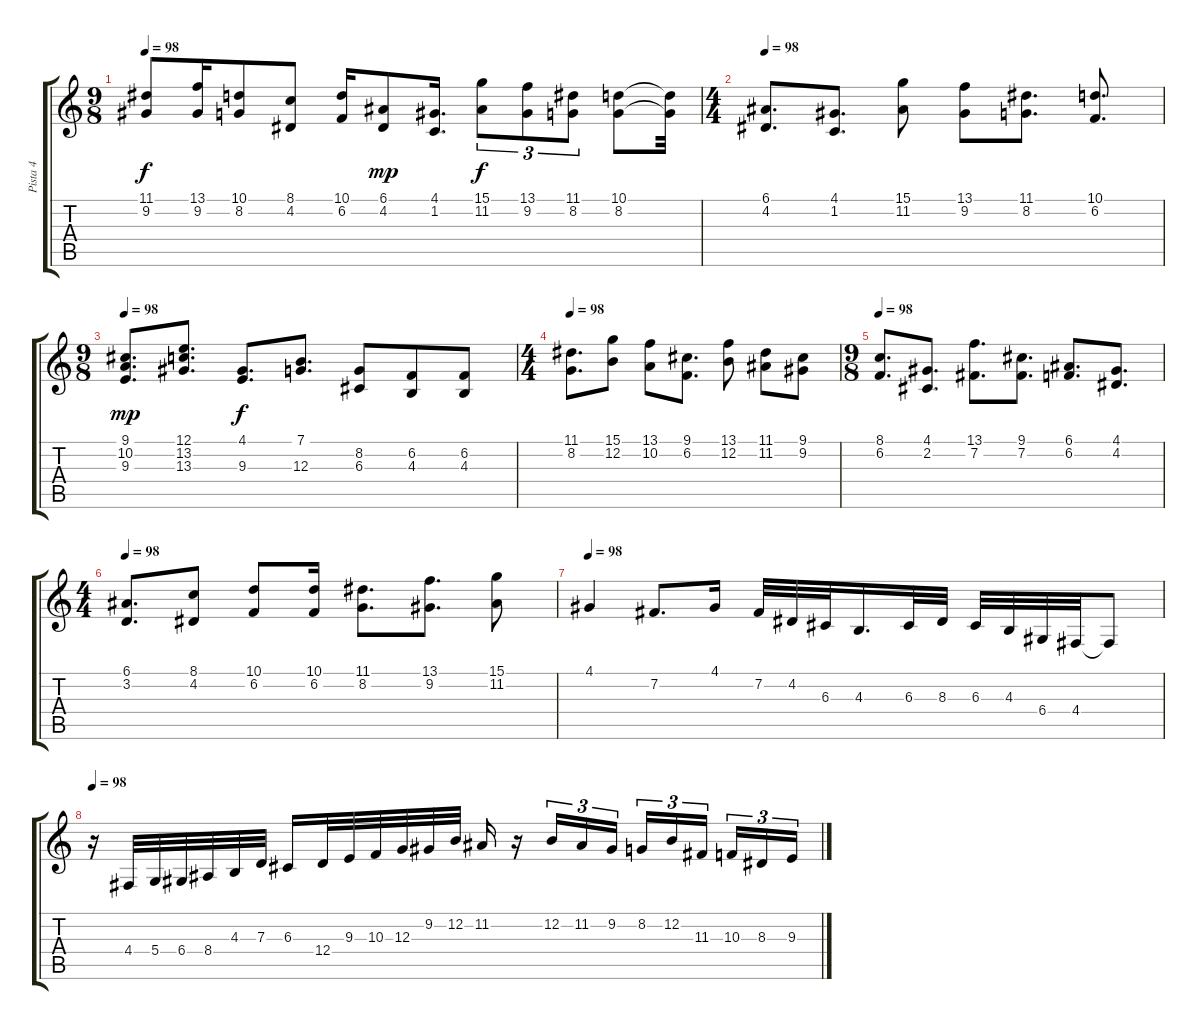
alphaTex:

\track ("Pista 4" "Pista 4") {instrument rockorgan}
\staff {score tabs}
\tuning (E4 B3 G3 D3 A2 E2) {hide}
\ts (9 8)
\tempo 98
\clef g2
\ks c
(11.1 9.2).8{dy f volume 16 instrument lead3calliope} (13.1 9.2).16 (10.1 8.2).8 (8.1 4.2).8 (10.1 6.2).16 (6.1 4.2).8{dy mp} (4.1 1.2).16{d} (15.1 11.2).8{tu (3 2) dy f} (13.1 9.2).8{tu (3 2)} (11.1 8.2).8{tu (3 2)} (10.1 8.2).8 (10.1{t} 8.2{t}).32 |
\ts (4 4)
\tempo 98
(6.1 4.2).8{d volume 16 instrument lead3calliope} (4.1 1.2).8{d} (15.1 11.2).8 (13.1 9.2).8 (11.1 8.2).8{d} (10.1 6.2).8{d} |
\ts (9 8)
\tempo 98
(9.1 10.2 9.3).8{d dy mp volume 16 instrument lead3calliope} (12.1 13.2 13.3).8{d} (4.1 9.3).8{d dy f} (7.1 12.3).8{d} (8.2 6.3).8 (6.2 4.3).8 (6.2 4.3).8 |
\ts (4 4)
\tempo 98
(11.1 8.2).8{d volume 16 instrument lead3calliope} (15.1 12.2).8 (13.1 10.2).8 (9.1 6.2).8{d} (13.1 12.2).8 (11.1 11.2).8 (9.1 9.2).8 |
\ts (9 8)
\tempo 98
(8.1 6.2).8{d volume 16 instrument lead3calliope} (4.1 2.2).8{d} (13.1 7.2).8{d} (9.1 7.2).8{d} (6.1 6.2).8{d} (4.1 4.2).8{d} |
\ts (4 4)
\tempo 98
(6.1 3.2).8{d volume 16 instrument lead3calliope} (8.1 4.2).8 (10.1 6.2).8 (10.1 6.2).16 (11.1 8.2).8{d} (13.1 9.2).8{d} (15.1 11.2).8 |
\tempo 98
4.1.4{volume 16 instrument vibraphone} 7.2.8{d} 4.1.16 7.2.32 4.2.32 6.3.32 4.3.16{d} 6.3.32 8.3.32 6.3.32 4.3.32 6.4.32 4.4.32 4.4{t}.8 |
\tempo 98
r.16{volume 16 instrument vibraphone} 4.4.32 5.4.32 6.4.32 8.4.32 4.3.32 7.3.32 6.3.16 12.4.32 9.3.32 10.3.32 12.3.32 9.2.32 12.2.32 11.2.16 r.16 12.2.16{tu (3 2)} 11.2.16{tu (3 2)} 9.2.16{tu (3 2)} 8.2.16{tu (3 2)} 12.2.16{tu (3 2)} 11.3.16{tu (3 2)} 10.3.16{tu (3 2)} 8.3.16{tu (3 2)} 9.3.16{tu (3 2)}
